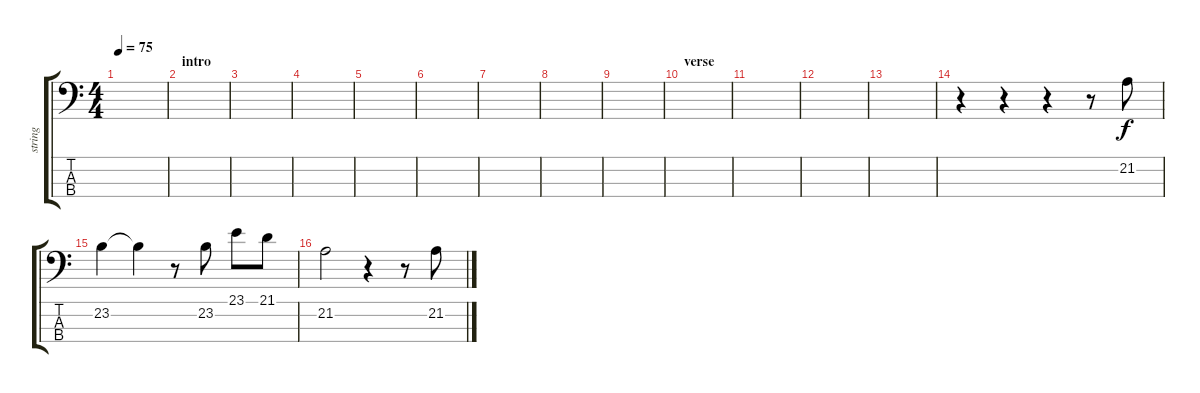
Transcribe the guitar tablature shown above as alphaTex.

\track ("string" "string") {instrument synthvoice}
\staff {score tabs}
\tuning (F2 C2 G1 D1) {hide}
\ts (4 4)
\tempo 75
\clef f4
\ks c
|
\section ("" "intro")
|
|
|
|
|
|
|
|
\section ("" "verse")
|
|
|
|
\section ("" "")
r.4 r.4 r.4 r.8 21.2.8 |
23.2.4 23.2{t}.4 r.8 23.2.8 23.1.8 21.1.8 |
21.2.2 r.4 r.8 21.2.8
